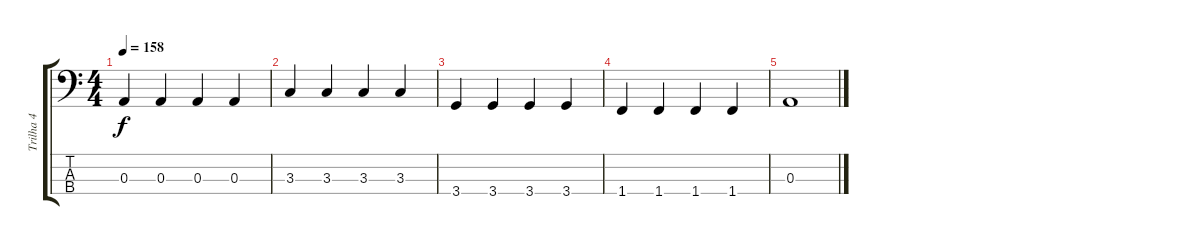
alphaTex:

\track ("Trilha 4" "Trilha 4") {instrument electricbassfinger}
\staff {score tabs}
\tuning (G2 D2 A1 E1) {hide}
\ts (4 4)
\tempo 158
\clef f4
\ks c
0.3.4{dy f} 0.3.4 0.3.4 0.3.4 |
3.3.4 3.3.4 3.3.4 3.3.4 |
3.4.4 3.4.4 3.4.4 3.4.4 |
1.4.4 1.4.4 1.4.4 1.4.4 |
0.3.1
